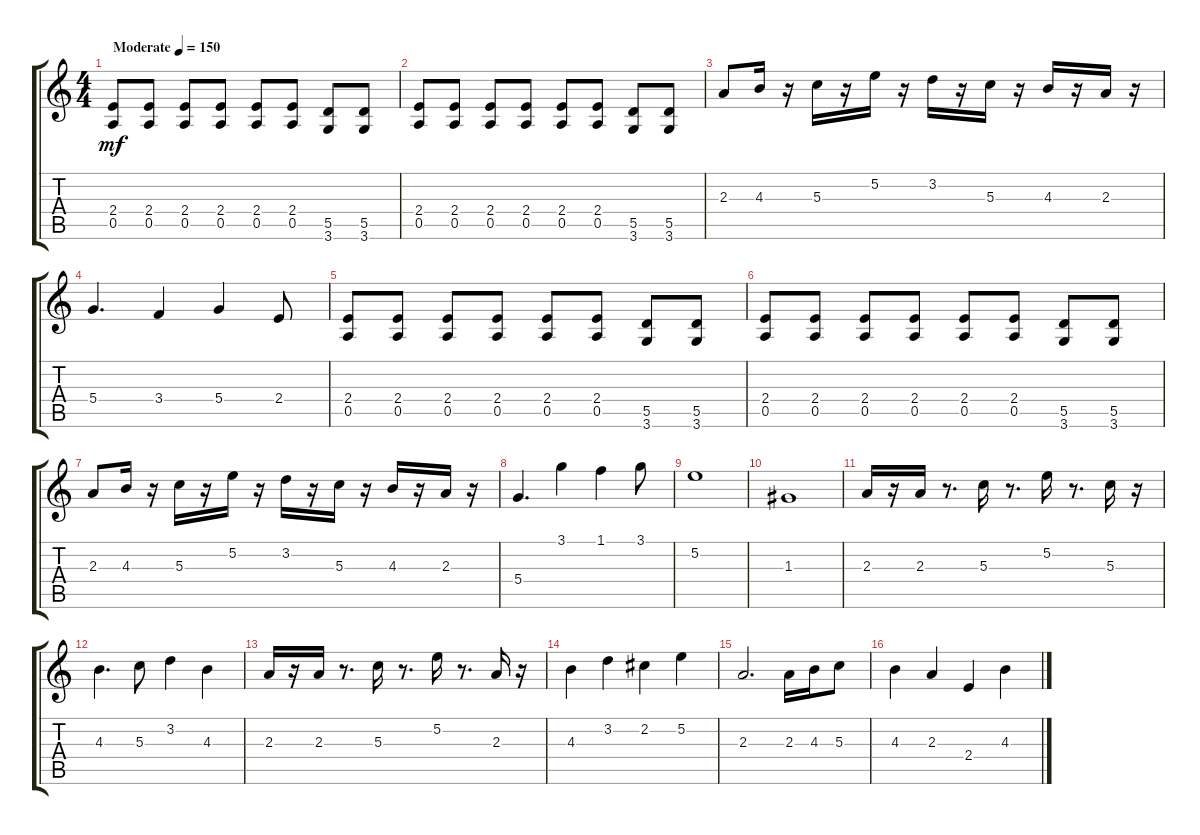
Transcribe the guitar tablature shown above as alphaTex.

\track "" {instrument acousticguitarsteel}
\staff {score tabs}
\tuning (E4 B3 G3 D3 A2 E2) {hide}
\ts (4 4)
\tempo (150 "Moderate")
\clef g2
\ks c
(2.4 0.5).8{dy mf instrument acousticguitarsteel} (2.4 0.5).8 (2.4 0.5).8 (2.4 0.5).8 (2.4 0.5).8 (2.4 0.5).8 (5.5 3.6).8 (5.5 3.6).8 |
(2.4 0.5).8 (2.4 0.5).8 (2.4 0.5).8 (2.4 0.5).8 (2.4 0.5).8 (2.4 0.5).8 (5.5 3.6).8 (5.5 3.6).8 |
2.3.8 4.3.16 r.16 5.3.16 r.16 5.2.16 r.16 3.2.16 r.16 5.3.16 r.16 4.3.16 r.16 2.3.16 r.16 |
5.4.4{d} 3.4.4 5.4.4 2.4.8 |
(2.4 0.5).8 (2.4 0.5).8 (2.4 0.5).8 (2.4 0.5).8 (2.4 0.5).8 (2.4 0.5).8 (5.5 3.6).8 (5.5 3.6).8 |
(2.4 0.5).8 (2.4 0.5).8 (2.4 0.5).8 (2.4 0.5).8 (2.4 0.5).8 (2.4 0.5).8 (5.5 3.6).8 (5.5 3.6).8 |
2.3.8 4.3.16 r.16 5.3.16 r.16 5.2.16 r.16 3.2.16 r.16 5.3.16 r.16 4.3.16 r.16 2.3.16 r.16 |
5.4.4{d} 3.1.4 1.1.4 3.1.8 |
5.2.1 |
1.3.1 |
2.3.16 r.16 2.3.16 r.8{d} 5.3.16 r.8{d} 5.2.16 r.8{d} 5.3.16 r.16 |
4.3.4{d} 5.3.8 3.2.4 4.3.4 |
2.3.16 r.16 2.3.16 r.8{d} 5.3.16 r.8{d} 5.2.16 r.8{d} 2.3.16 r.16 |
4.3.4 3.2.4 2.2.4 5.2.4 |
2.3.2{d} 2.3.16 4.3.16 5.3.8 |
4.3.4 2.3.4 2.4.4 4.3.4
